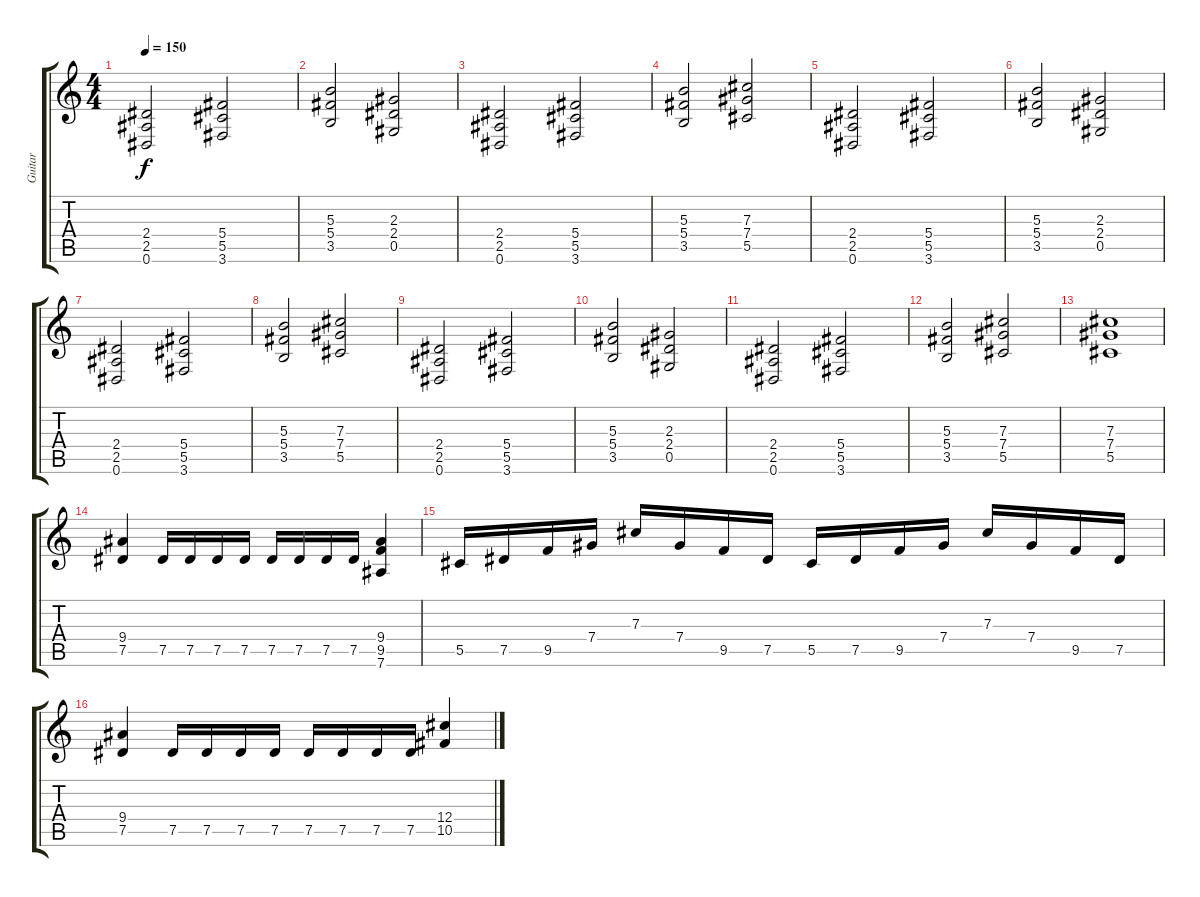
\track ("Guitar" "Guitar") {instrument distortionguitar}
\staff {score tabs}
\tuning (Eb4 Bb3 Gb3 Db3 Ab2 Eb2) {hide}
\ts (4 4)
\tempo 150
\clef g2
\ks c
(2.4 2.5 0.6).2{dy f instrument distortionguitar} (5.4 5.5 3.6).2 |
(5.3 5.4 3.5).2 (2.3 2.4 0.5).2 |
(2.4 2.5 0.6).2 (5.4 5.5 3.6).2 |
(5.3 5.4 3.5).2 (7.3 7.4 5.5).2 |
(2.4 2.5 0.6).2 (5.4 5.5 3.6).2 |
(5.3 5.4 3.5).2 (2.3 2.4 0.5).2 |
(2.4 2.5 0.6).2 (5.4 5.5 3.6).2 |
(5.3 5.4 3.5).2 (7.3 7.4 5.5).2 |
(2.4 2.5 0.6).2 (5.4 5.5 3.6).2 |
(5.3 5.4 3.5).2 (2.3 2.4 0.5).2 |
(2.4 2.5 0.6).2 (5.4 5.5 3.6).2 |
(5.3 5.4 3.5).2 (7.3 7.4 5.5).2 |
(7.3 7.4 5.5).1 |
(9.4 7.5).4 7.5.16 7.5.16 7.5.16 7.5.16 7.5.16 7.5.16 7.5.16 7.5.16 (9.4 9.5 7.6).4 |
5.5.16 7.5.16 9.5.16 7.4.16 7.3.16 7.4.16 9.5.16 7.5.16 5.5.16 7.5.16 9.5.16 7.4.16 7.3.16 7.4.16 9.5.16 7.5.16 |
(9.4 7.5).4 7.5.16 7.5.16 7.5.16 7.5.16 7.5.16 7.5.16 7.5.16 7.5.16 (12.4 10.5).4
